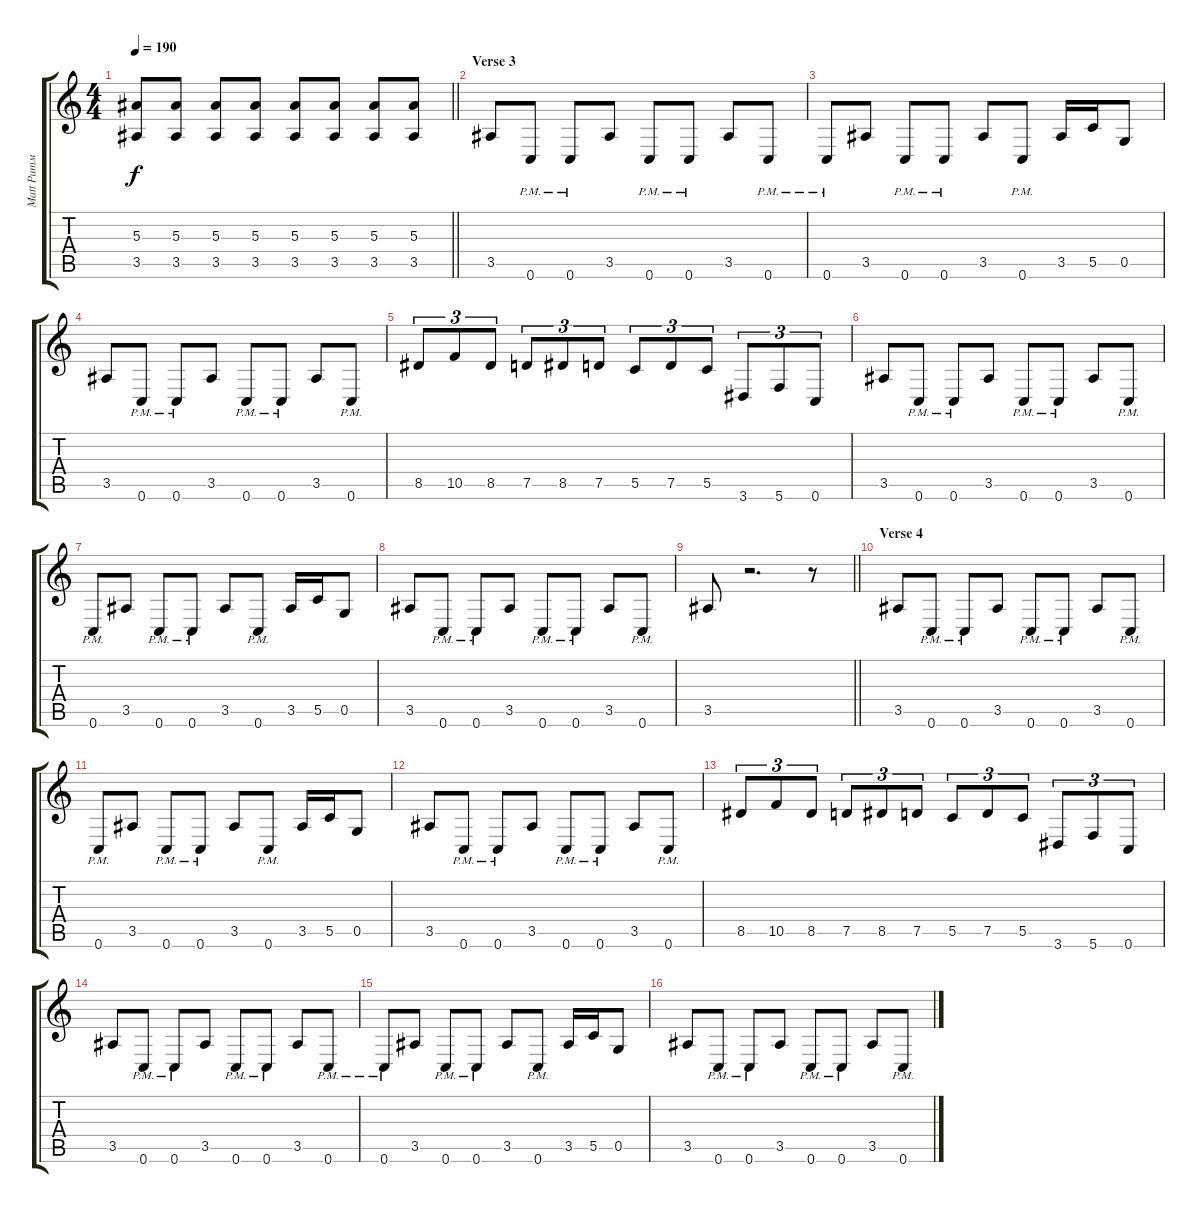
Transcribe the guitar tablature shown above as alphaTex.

\track ("Matt Ритм" "Matt Ритм") {instrument distortionguitar}
\staff {score tabs}
\tuning (D4 A3 F3 C3 G2 C2) {hide}
\ts (4 4)
\tempo 190
\clef g2
\barLineRight lightlight
\ks c
(5.3 3.5).8{dy f} (5.3 3.5).8 (5.3 3.5).8 (5.3 3.5).8 (5.3 3.5).8 (5.3 3.5).8 (5.3 3.5).8 (5.3 3.5).8 |
\section ("" "Verse 3")
3.5.8 0.6{pm}.8 0.6{pm}.8 3.5.8 0.6{pm}.8 0.6{pm}.8 3.5.8 0.6{pm}.8 |
0.6{pm}.8 3.5.8 0.6{pm}.8 0.6{pm}.8 3.5.8 0.6{pm}.8 3.5.16 5.5.16 0.5.8 |
3.5.8 0.6{pm}.8 0.6{pm}.8 3.5.8 0.6{pm}.8 0.6{pm}.8 3.5.8 0.6{pm}.8 |
8.5.8{tu (3 2)} 10.5.8{tu (3 2)} 8.5.8{tu (3 2)} 7.5.8{tu (3 2)} 8.5.8{tu (3 2)} 7.5.8{tu (3 2)} 5.5.8{tu (3 2)} 7.5.8{tu (3 2)} 5.5.8{tu (3 2)} 3.6.8{tu (3 2)} 5.6.8{tu (3 2)} 0.6.8{tu (3 2)} |
3.5.8 0.6{pm}.8 0.6{pm}.8 3.5.8 0.6{pm}.8 0.6{pm}.8 3.5.8 0.6{pm}.8 |
0.6{pm}.8 3.5.8 0.6{pm}.8 0.6{pm}.8 3.5.8 0.6{pm}.8 3.5.16 5.5.16 0.5.8 |
3.5.8 0.6{pm}.8 0.6{pm}.8 3.5.8 0.6{pm}.8 0.6{pm}.8 3.5.8 0.6{pm}.8 |
\barLineRight lightlight
3.5.8 r.2{d} r.8 |
\section ("" "Verse 4")
3.5.8 0.6{pm}.8 0.6{pm}.8 3.5.8 0.6{pm}.8 0.6{pm}.8 3.5.8 0.6{pm}.8 |
0.6{pm}.8 3.5.8 0.6{pm}.8 0.6{pm}.8 3.5.8 0.6{pm}.8 3.5.16 5.5.16 0.5.8 |
3.5.8 0.6{pm}.8 0.6{pm}.8 3.5.8 0.6{pm}.8 0.6{pm}.8 3.5.8 0.6{pm}.8 |
8.5.8{tu (3 2)} 10.5.8{tu (3 2)} 8.5.8{tu (3 2)} 7.5.8{tu (3 2)} 8.5.8{tu (3 2)} 7.5.8{tu (3 2)} 5.5.8{tu (3 2)} 7.5.8{tu (3 2)} 5.5.8{tu (3 2)} 3.6.8{tu (3 2)} 5.6.8{tu (3 2)} 0.6.8{tu (3 2)} |
3.5.8 0.6{pm}.8 0.6{pm}.8 3.5.8 0.6{pm}.8 0.6{pm}.8 3.5.8 0.6{pm}.8 |
0.6{pm}.8 3.5.8 0.6{pm}.8 0.6{pm}.8 3.5.8 0.6{pm}.8 3.5.16 5.5.16 0.5.8 |
3.5.8 0.6{pm}.8 0.6{pm}.8 3.5.8 0.6{pm}.8 0.6{pm}.8 3.5.8 0.6{pm}.8
